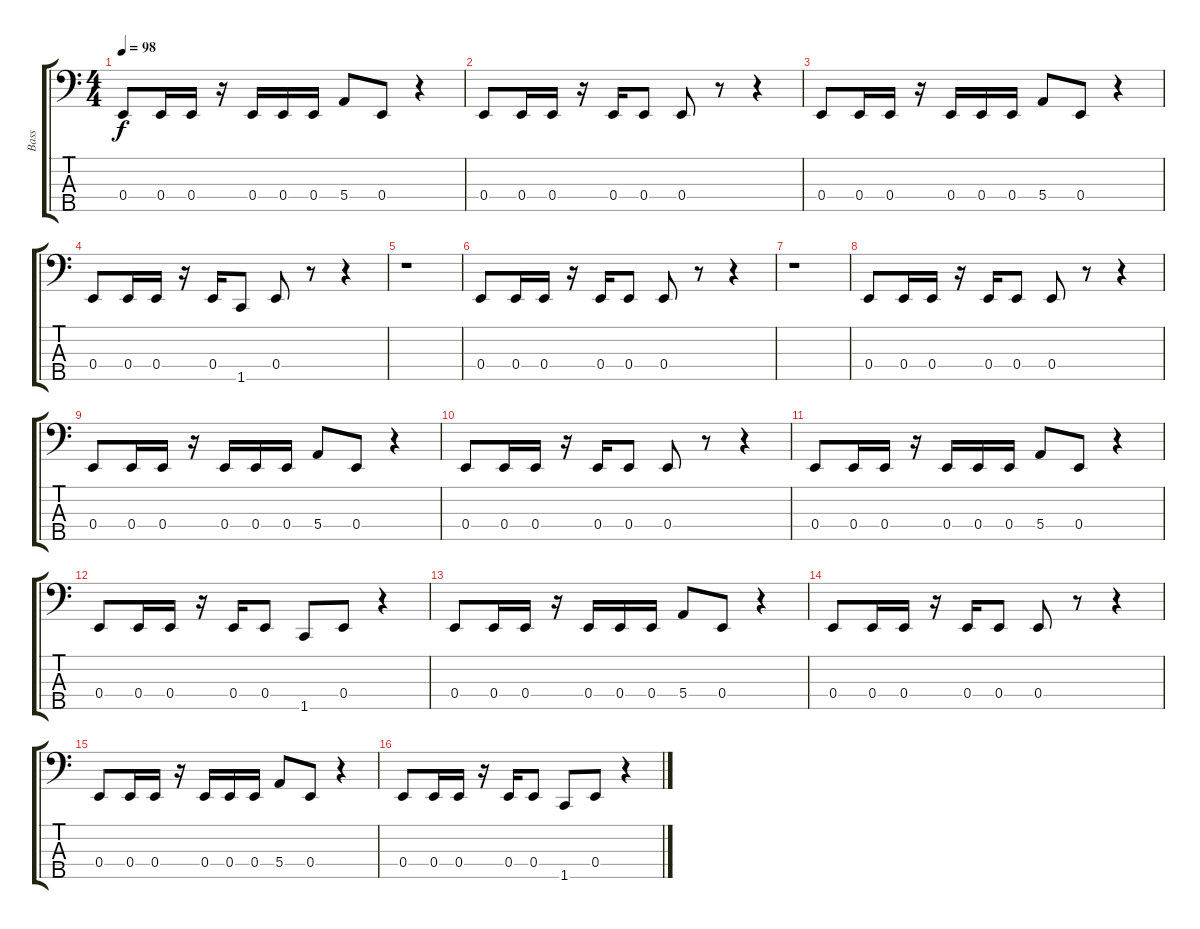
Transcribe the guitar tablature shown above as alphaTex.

\track ("Bass" "Bass") {instrument electricbassfinger}
\staff {score tabs}
\tuning (G2 D2 A1 E1 B0) {hide}
\ts (4 4)
\tempo 98
\clef f4
\ks c
0.4.8{dy f} 0.4.16 0.4.16 r.16 0.4.16 0.4.16 0.4.16 5.4.8 0.4.8 r.4 |
0.4.8 0.4.16 0.4.16 r.16 0.4.16 0.4.8 0.4.8 r.8 r.4 |
0.4.8 0.4.16 0.4.16 r.16 0.4.16 0.4.16 0.4.16 5.4.8 0.4.8 r.4 |
0.4.8 0.4.16 0.4.16 r.16 0.4.16 1.5.8 0.4.8 r.8 r.4 |
r.1 |
0.4.8 0.4.16 0.4.16 r.16 0.4.16 0.4.8 0.4.8 r.8 r.4 |
r.1 |
0.4.8 0.4.16 0.4.16 r.16 0.4.16 0.4.8 0.4.8 r.8 r.4 |
0.4.8 0.4.16 0.4.16 r.16 0.4.16 0.4.16 0.4.16 5.4.8 0.4.8 r.4 |
0.4.8 0.4.16 0.4.16 r.16 0.4.16 0.4.8 0.4.8 r.8 r.4 |
0.4.8 0.4.16 0.4.16 r.16 0.4.16 0.4.16 0.4.16 5.4.8 0.4.8 r.4 |
0.4.8 0.4.16 0.4.16 r.16 0.4.16 0.4.8 1.5.8 0.4.8 r.4 |
0.4.8 0.4.16 0.4.16 r.16 0.4.16 0.4.16 0.4.16 5.4.8 0.4.8 r.4 |
0.4.8 0.4.16 0.4.16 r.16 0.4.16 0.4.8 0.4.8 r.8 r.4 |
0.4.8 0.4.16 0.4.16 r.16 0.4.16 0.4.16 0.4.16 5.4.8 0.4.8 r.4 |
0.4.8 0.4.16 0.4.16 r.16 0.4.16 0.4.8 1.5.8 0.4.8 r.4
